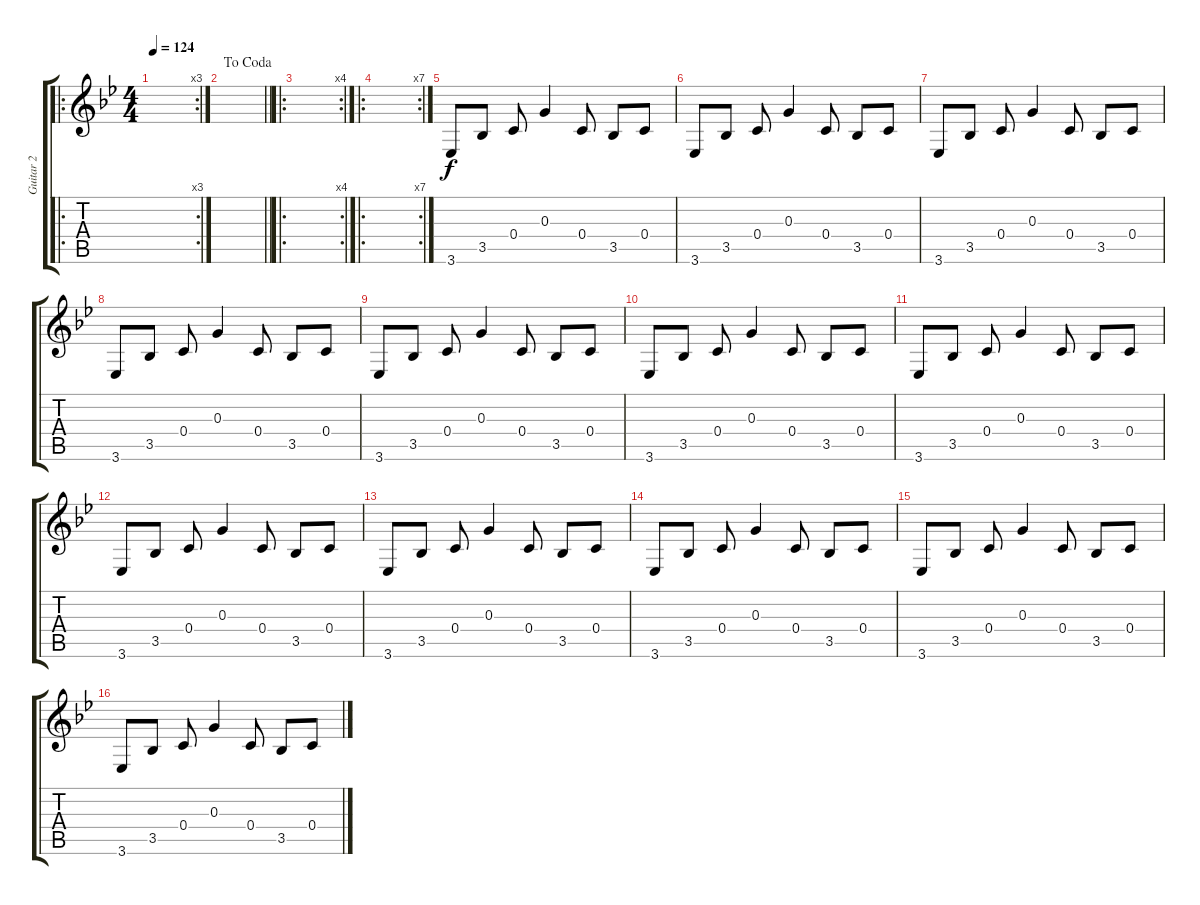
\track ("Guitar 2" "Guitar 2") {instrument electricguitarjazz}
\staff {score tabs}
\tuning (E4 C4 G3 C3 G2 C2) {hide}
\ro
\rc 3
\ts (4 4)
\tempo 124
\clef g2
\ks gminor
|
\jump dacoda
\barLineRight lightlight
|
\ro
\rc 4
|
\ro
\rc 7
|
3.6.8 3.5.8 0.4.8 0.3.4 0.4.8 3.5.8 0.4.8 |
3.6.8 3.5.8 0.4.8 0.3.4 0.4.8 3.5.8 0.4.8 |
3.6.8 3.5.8 0.4.8 0.3.4 0.4.8 3.5.8 0.4.8 |
3.6.8 3.5.8 0.4.8 0.3.4 0.4.8 3.5.8 0.4.8 |
3.6.8 3.5.8 0.4.8 0.3.4 0.4.8 3.5.8 0.4.8 |
3.6.8 3.5.8 0.4.8 0.3.4 0.4.8 3.5.8 0.4.8 |
3.6.8 3.5.8 0.4.8 0.3.4 0.4.8 3.5.8 0.4.8 |
3.6.8 3.5.8 0.4.8 0.3.4 0.4.8 3.5.8 0.4.8 |
3.6.8 3.5.8 0.4.8 0.3.4 0.4.8 3.5.8 0.4.8 |
3.6.8 3.5.8 0.4.8 0.3.4 0.4.8 3.5.8 0.4.8 |
3.6.8 3.5.8 0.4.8 0.3.4 0.4.8 3.5.8 0.4.8 |
3.6.8 3.5.8 0.4.8 0.3.4 0.4.8 3.5.8 0.4.8
